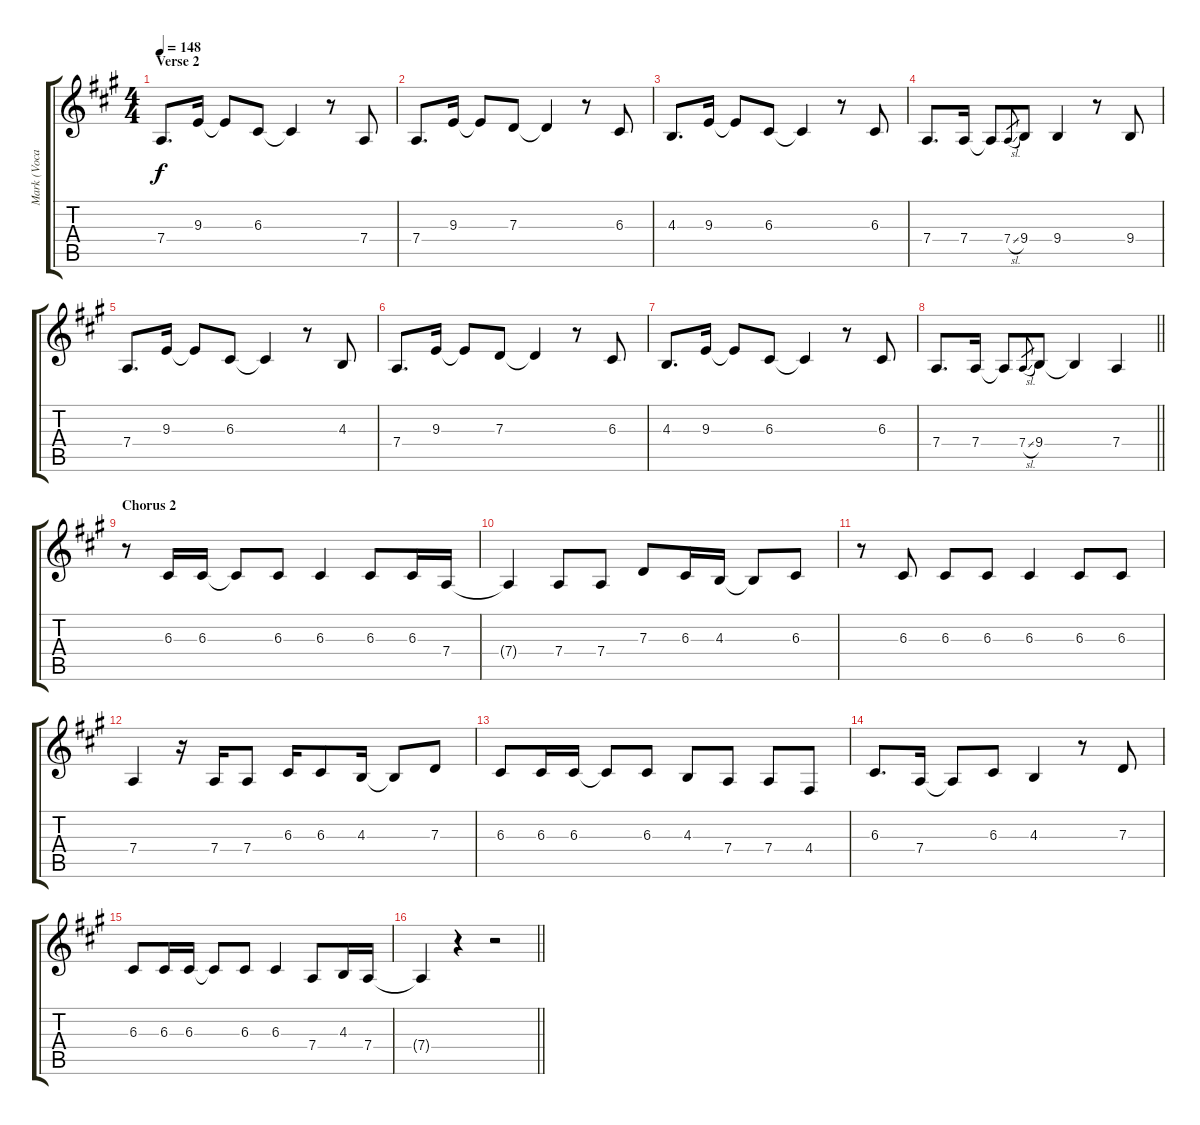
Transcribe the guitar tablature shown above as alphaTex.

\track ("Mark (Vocal)" "Mark (Voca") {instrument lead2sawtooth}
\staff {score tabs}
\tuning (E4 B3 G3 D3 A2 E2) {hide}
\ts (4 4)
\section ("" "Verse 2")
\tempo 148
\clef g2
\ks a
7.4.8{d dy f} 9.3.16 9.3{t}.8 6.3.8 6.3{t}.4 r.8 7.4.8 |
7.4.8{d} 9.3.16 9.3{t}.8 7.3.8 7.3{t}.4 r.8 6.3.8 |
4.3.8{d} 9.3.16 9.3{t}.8 6.3.8 6.3{t}.4 r.8 6.3.8 |
7.4.8{d} 7.4.16 7.4{t}.8 7.4{sl}.8{gr} 9.4.8 9.4.4 r.8 9.4.8 |
7.4.8{d} 9.3.16 9.3{t}.8 6.3.8 6.3{t}.4 r.8 4.3.8 |
7.4.8{d} 9.3.16 9.3{t}.8 7.3.8 7.3{t}.4 r.8 6.3.8 |
4.3.8{d} 9.3.16 9.3{t}.8 6.3.8 6.3{t}.4 r.8 6.3.8 |
\barLineRight lightlight
7.4.8{d} 7.4.16 7.4{t}.8 7.4{sl}.8{gr} 9.4.8 9.4{t}.4 7.4.4 |
\section ("" "Chorus 2")
r.8 6.3.16 6.3.16 6.3{t}.8 6.3.8 6.3.4 6.3.8 6.3.16 7.4.16 |
7.4{t}.4 7.4.8 7.4.8 7.3.8 6.3.16 4.3.16 4.3{t}.8 6.3.8 |
r.8 6.3.8 6.3.8 6.3.8 6.3.4 6.3.8 6.3.8 |
7.4.4 r.16 7.4.16 7.4.8 6.3.16 6.3.8 4.3.16 4.3{t}.8 7.3.8 |
6.3.8 6.3.16 6.3.16 6.3{t}.8 6.3.8 4.3.8 7.4.8 7.4.8 4.4.8 |
6.3.8{d} 7.4.16 7.4{t}.8 6.3.8 4.3.4 r.8 7.3.8 |
6.3.8 6.3.16 6.3.16 6.3{t}.8 6.3.8 6.3.4 7.4.8 4.3.16 7.4.16 |
\barLineRight lightlight
7.4{t}.4 r.4 r.2
